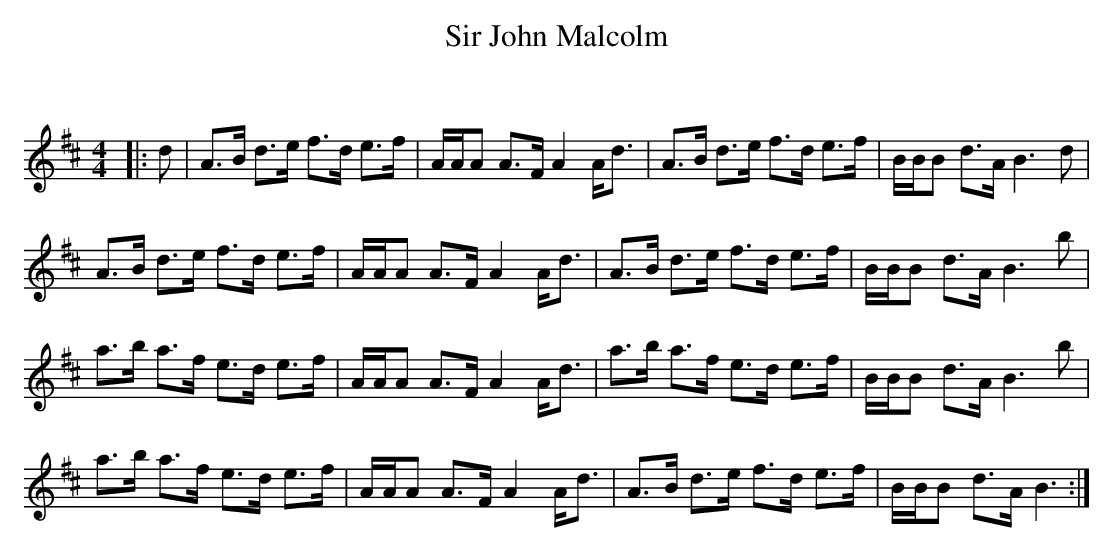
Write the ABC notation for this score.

X:1
T: Sir John Malcolm
C:
Q: 128
K:D
M:4/4
L:1/16
|:d2|A3B d3e f3d e3f|AAA2 A3F A4 Ad3|A3B d3e f3d e3f|BBB2 d3A B6 d2|
A3B d3e f3d e3f|AAA2 A3F A4 Ad3|A3B d3e f3d e3f|BBB2 d3A B6 b2|
a3b a3f e3d e3f|AAA2 A3F A4 Ad3|a3b a3f e3d e3f|BBB2 d3A B6 b2|
a3b a3f e3d e3f|AAA2 A3F A4 Ad3|A3B d3e f3d e3f|BBB2 d3A B6:|
